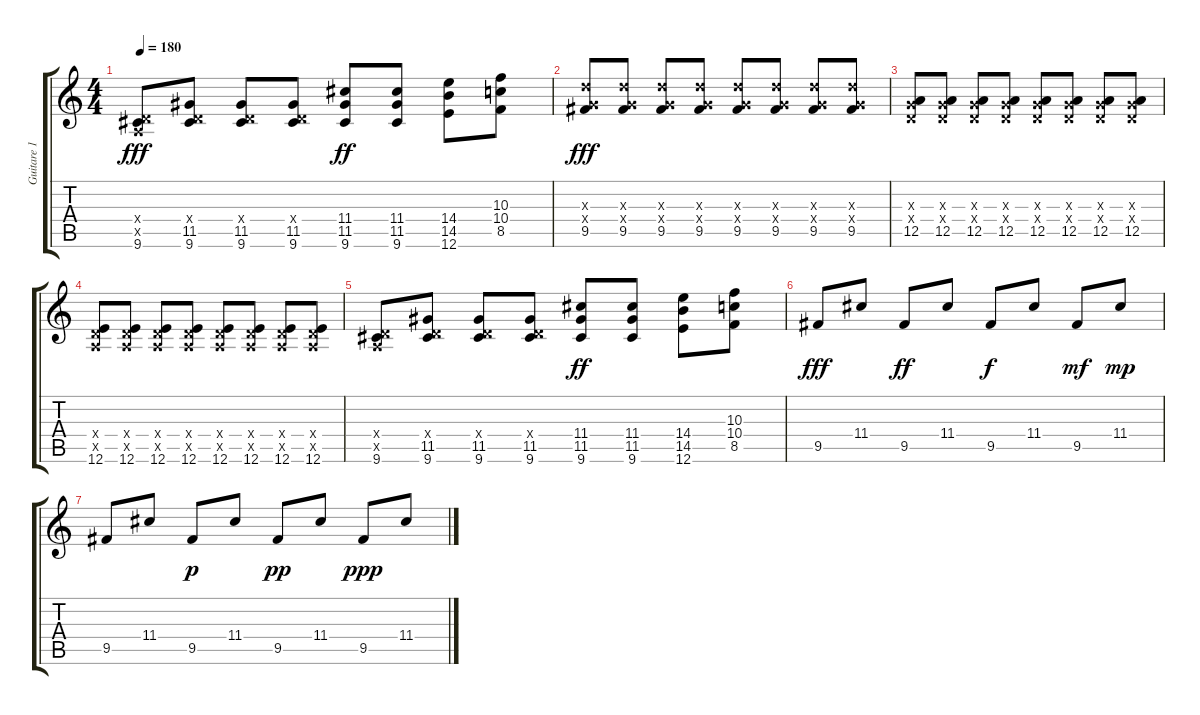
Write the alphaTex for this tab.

\track ("Guitare 1" "Guitare 1") {instrument acousticguitarsteel}
\staff {score tabs}
\tuning (E4 B3 G3 D3 A2 E2) {hide}
\ts (4 4)
\tempo 180
\clef g2
\ks c
(0.4{x} 0.5{x} 9.6).8{dy fff} (0.4{x} 11.5 9.6).8 (0.4{x} 11.5 9.6).8 (0.4{x} 11.5 9.6).8 (11.4 11.5 9.6).8{dy ff} (11.4 11.5 9.6).8 (14.4 14.5 12.6).8 (10.3 10.4 8.5).8 |
(0.3{x} 12.4{x} 9.5).8{dy fff instrument distortionguitar} (0.3{x} 12.4{x} 9.5).8 (0.3{x} 12.4{x} 9.5).8 (0.3{x} 12.4{x} 9.5).8 (0.3{x} 12.4{x} 9.5).8 (0.3{x} 12.4{x} 9.5).8 (0.3{x} 12.4{x} 9.5).8 (0.3{x} 12.4{x} 9.5).8 |
(0.3{x} 0.4{x} 12.5).8 (0.3{x} 0.4{x} 12.5).8 (0.3{x} 0.4{x} 12.5).8 (0.3{x} 0.4{x} 12.5).8 (0.3{x} 0.4{x} 12.5).8 (0.3{x} 0.4{x} 12.5).8 (0.3{x} 0.4{x} 12.5).8 (0.3{x} 0.4{x} 12.5).8 |
(0.4{x} 0.5{x} 12.6).8 (0.4{x} 0.5{x} 12.6).8 (0.4{x} 0.5{x} 12.6).8 (0.4{x} 0.5{x} 12.6).8 (0.4{x} 0.5{x} 12.6).8 (0.4{x} 0.5{x} 12.6).8 (0.4{x} 0.5{x} 12.6).8 (0.4{x} 0.5{x} 12.6).8 |
(0.4{x} 0.5{x} 9.6).8 (0.4{x} 11.5 9.6).8 (0.4{x} 11.5 9.6).8 (0.4{x} 11.5 9.6).8 (11.4 11.5 9.6).8{dy ff} (11.4 11.5 9.6).8 (14.4 14.5 12.6).8 (10.3 10.4 8.5).8 |
9.5.8{dy fff} 11.4.8 9.5.8{dy ff} 11.4.8 9.5.8{dy f} 11.4.8 9.5.8{dy mf} 11.4.8{dy mp} |
9.5.8 11.4.8 9.5.8{dy p} 11.4.8 9.5.8{dy pp} 11.4.8 9.5.8{dy ppp} 11.4.8
